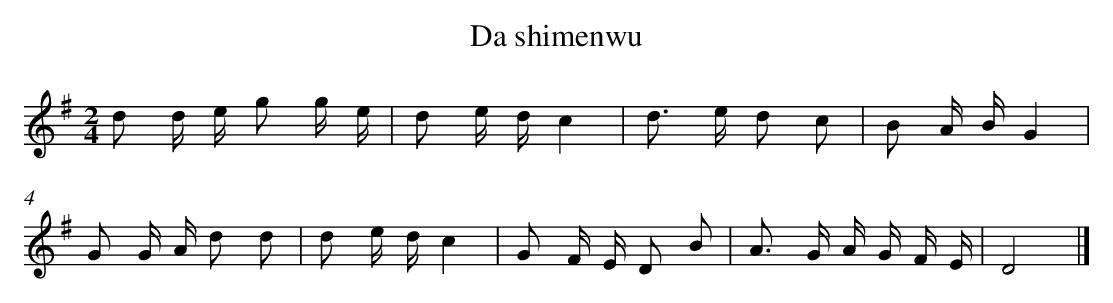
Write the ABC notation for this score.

X:1
T: Da shimenwu
L: 1/16
M: 2/4
K: G
d2 d e g2 g e [I:setbarnb 1]|
d2 e dc4 |
d2> e2 d2 c2 |
B2 A BG4 |
G2 G A d2 d2 |
d2 e dc4 |
G2 F E D2 B2 |
A2> G2 A G F E |
D8 |]
